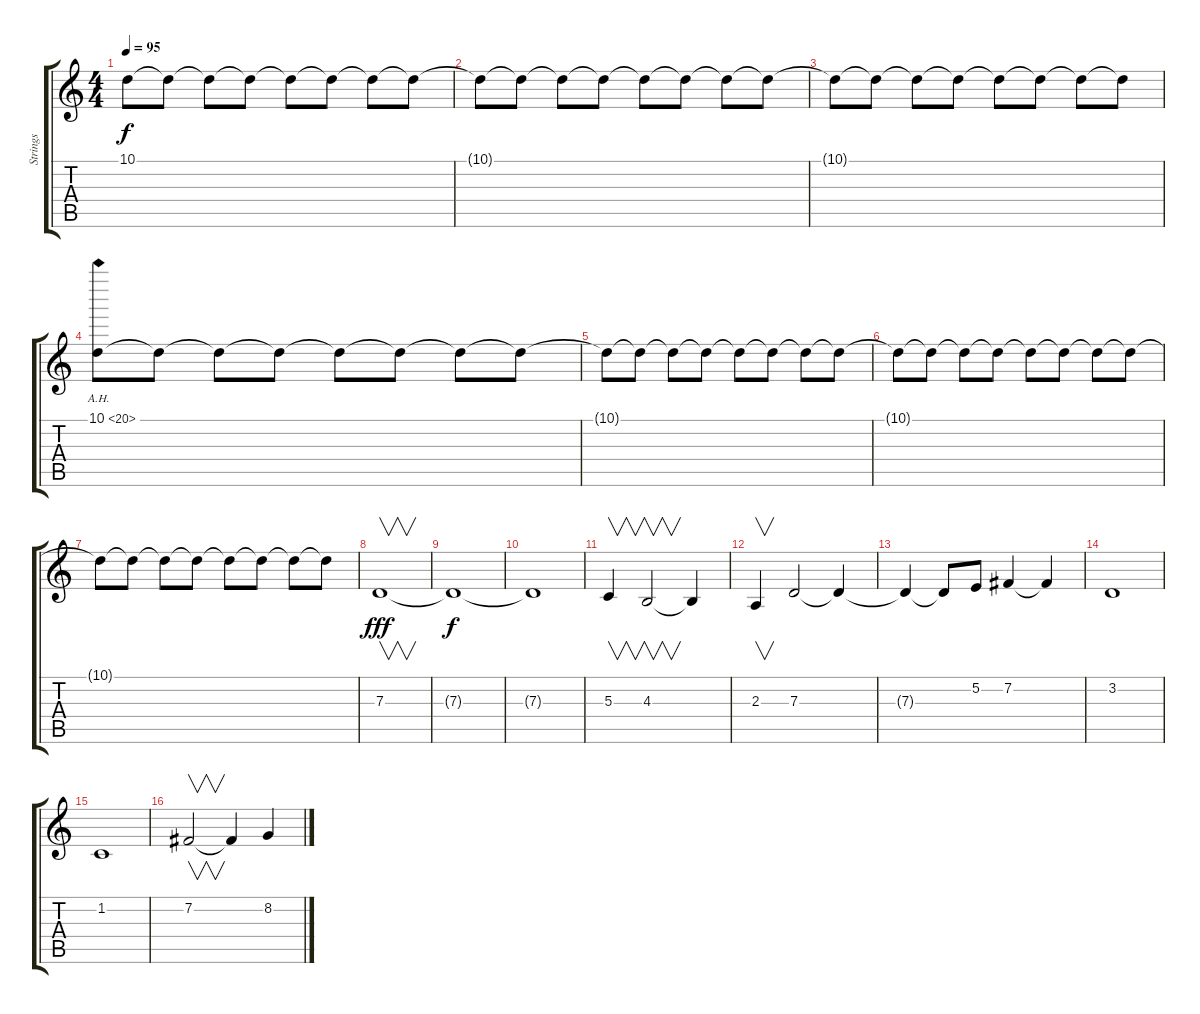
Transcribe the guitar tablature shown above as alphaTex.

\track ("Strings" "Strings") {instrument tremolostrings}
\staff {score tabs}
\tuning (E4 B3 G3 D3 A2 E2) {hide}
\ts (4 4)
\tempo 95
\clef g2
\ks c
10.1{t}.8{dy f volume 8} 10.1{t}.8{volume 9} 10.1{t}.8{volume 10} 10.1{t}.8{volume 11} 10.1{t}.8{volume 12} 10.1{t}.8{volume 12} 10.1{t}.8{volume 12} 10.1{t}.8{volume 12} |
10.1{t}.8{volume 13} 10.1{t}.8 10.1{t}.8 10.1{t}.8 10.1{t}.8 10.1{t}.8 10.1{t}.8 10.1{t}.8 |
10.1{t}.8{volume 11} 10.1{t}.8{volume 9} 10.1{t}.8{volume 7} 10.1{t}.8{volume 5} 10.1{t}.8{volume 4} 10.1{t}.8{volume 3} 10.1{t}.8{volume 2} 10.1{t}.8{volume 1} |
10.1{ah 10}.8{volume 0} 10.1{t}.8{volume 1} 10.1{t}.8{volume 2} 10.1{t}.8{volume 3} 10.1{t}.8{volume 4} 10.1{t}.8{volume 5} 10.1{t}.8{volume 6} 10.1{t}.8{volume 7} |
10.1{t}.8{volume 8} 10.1{t}.8{volume 9} 10.1{t}.8{volume 10} 10.1{t}.8{volume 11} 10.1{t}.8{volume 12} 10.1{t}.8{volume 12} 10.1{t}.8{volume 12} 10.1{t}.8{volume 12} |
10.1{t}.8{volume 13} 10.1{t}.8 10.1{t}.8 10.1{t}.8 10.1{t}.8 10.1{t}.8 10.1{t}.8 10.1{t}.8 |
10.1{t}.8{volume 11} 10.1{t}.8{volume 9} 10.1{t}.8{volume 7} 10.1{t}.8{volume 5} 10.1{t}.8{volume 4} 10.1{t}.8{volume 3} 10.1{t}.8{volume 2} 10.1{t}.8{volume 1} |
7.3.1{v dy fff volume 13} |
7.3{t}.1{dy f} |
7.3{t}.1 |
5.3.4{v} 4.3.2{v} 4.3{t}.4 |
2.3.4{v} 7.3.2 7.3{t}.4 |
7.3{t}.4 7.3{t}.8 5.2.8 7.2.4 7.2{t}.4 |
3.2.1 |
1.2.1 |
7.2.2{v volume 13} 7.2{t}.4 8.2.4
